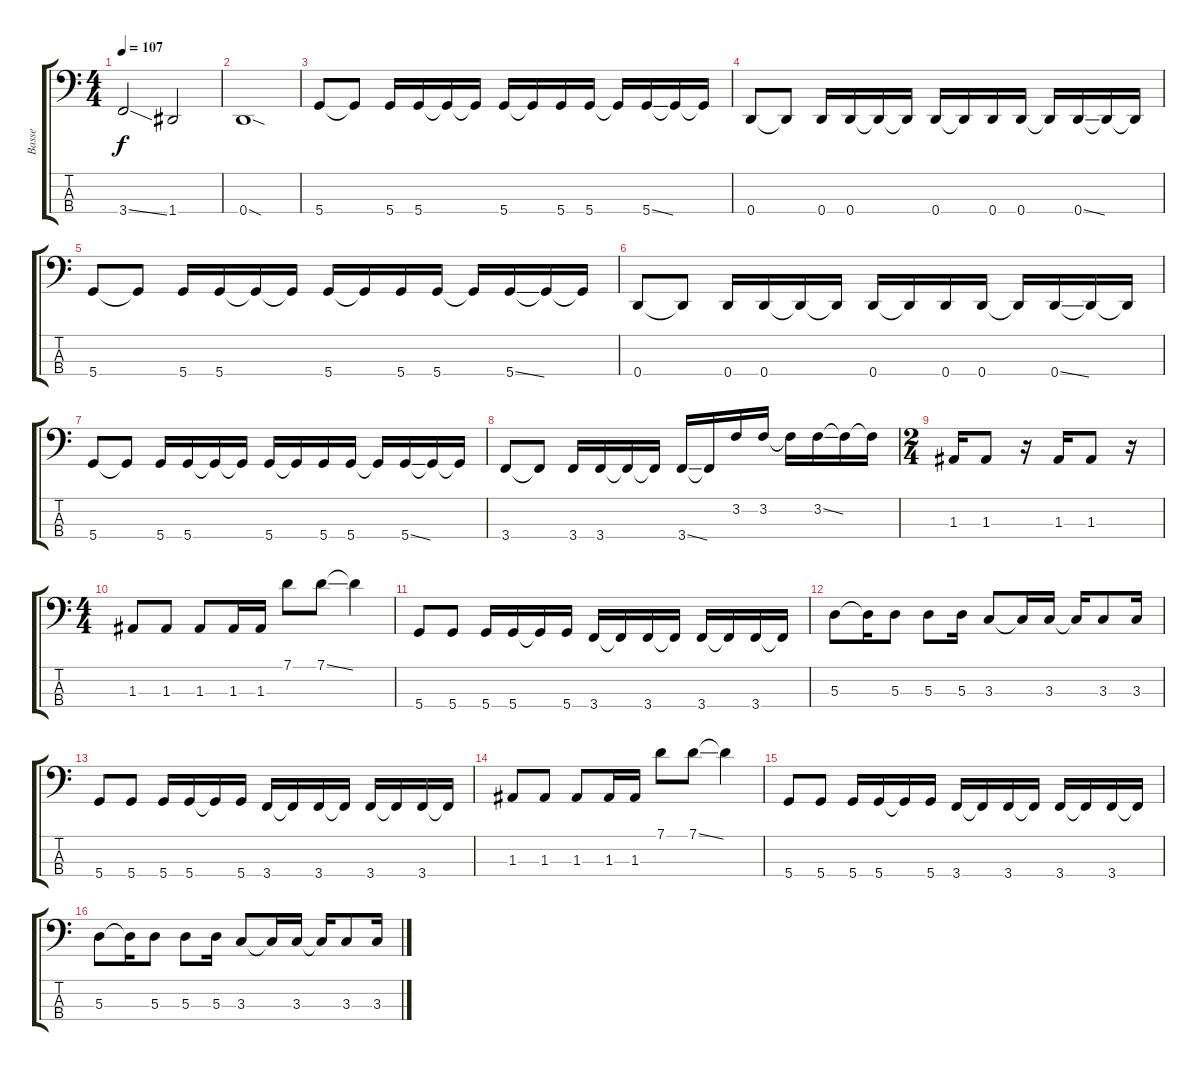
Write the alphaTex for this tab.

\track ("Basse" "Basse") {instrument electricbassfinger}
\staff {score tabs}
\tuning (G2 D2 A1 D1) {hide}
\ts (4 4)
\tempo 107
\clef f4
\ks c
3.4{ss}.2{dy f} 1.4.2 |
0.4{sod}.1 |
5.4.8 5.4{t}.8 5.4.16 5.4.16 5.4{t}.16 5.4{t}.16 5.4.16 5.4{t}.16 5.4.16 5.4.16 5.4{t}.16 5.4{ss}.16 5.4{t}.16 5.4{t}.16 |
0.4.8 0.4{t}.8 0.4.16 0.4.16 0.4{t}.16 0.4{t}.16 0.4.16 0.4{t}.16 0.4.16 0.4.16 0.4{t}.16 0.4{ss}.16 0.4{t}.16 0.4{t}.16 |
5.4.8 5.4{t}.8 5.4.16 5.4.16 5.4{t}.16 5.4{t}.16 5.4.16 5.4{t}.16 5.4.16 5.4.16 5.4{t}.16 5.4{ss}.16 5.4{t}.16 5.4{t}.16 |
0.4.8 0.4{t}.8 0.4.16 0.4.16 0.4{t}.16 0.4{t}.16 0.4.16 0.4{t}.16 0.4.16 0.4.16 0.4{t}.16 0.4{ss}.16 0.4{t}.16 0.4{t}.16 |
5.4.8 5.4{t}.8 5.4.16 5.4.16 5.4{t}.16 5.4{t}.16 5.4.16 5.4{t}.16 5.4.16 5.4.16 5.4{t}.16 5.4{ss}.16 5.4{t}.16 5.4{t}.16 |
3.4.8 3.4{t}.8 3.4.16 3.4.16 3.4{t}.16 3.4{t}.16 3.4{ss}.16 3.4{t}.16 3.2.16 3.2.16 3.2{t}.16 3.2{ss}.16 3.2{t}.16 3.2{t}.16 |
\ts (2 4)
1.3.16{instrument slapbass1} 1.3.8 r.16 1.3.16 1.3.8 r.16 |
\ts (4 4)
1.3.8{instrument electricbassfinger} 1.3.8 1.3.8 1.3.16 1.3.16 7.1.8 7.1{ss}.8 7.1{t}.4 |
5.4.8 5.4.8 5.4.16 5.4.16 5.4{t}.16 5.4.16 3.4.16 3.4{t}.16 3.4.16 3.4{t}.16 3.4.16 3.4{t}.16 3.4.16 3.4{t}.16 |
5.3.8 5.3{t}.16 5.3.8 5.3.8 5.3.16 3.3.8 3.3{t}.16 3.3.16 3.3{t}.16 3.3.8 3.3.16 |
5.4.8 5.4.8 5.4.16 5.4.16 5.4{t}.16 5.4.16 3.4.16 3.4{t}.16 3.4.16 3.4{t}.16 3.4.16 3.4{t}.16 3.4.16 3.4{t}.16 |
1.3.8{instrument electricbassfinger} 1.3.8 1.3.8 1.3.16 1.3.16 7.1.8 7.1{ss}.8 7.1{t}.4 |
5.4.8 5.4.8 5.4.16 5.4.16 5.4{t}.16 5.4.16 3.4.16 3.4{t}.16 3.4.16 3.4{t}.16 3.4.16 3.4{t}.16 3.4.16 3.4{t}.16 |
5.3.8 5.3{t}.16 5.3.8 5.3.8 5.3.16 3.3.8 3.3{t}.16 3.3.16 3.3{t}.16 3.3.8 3.3.16
